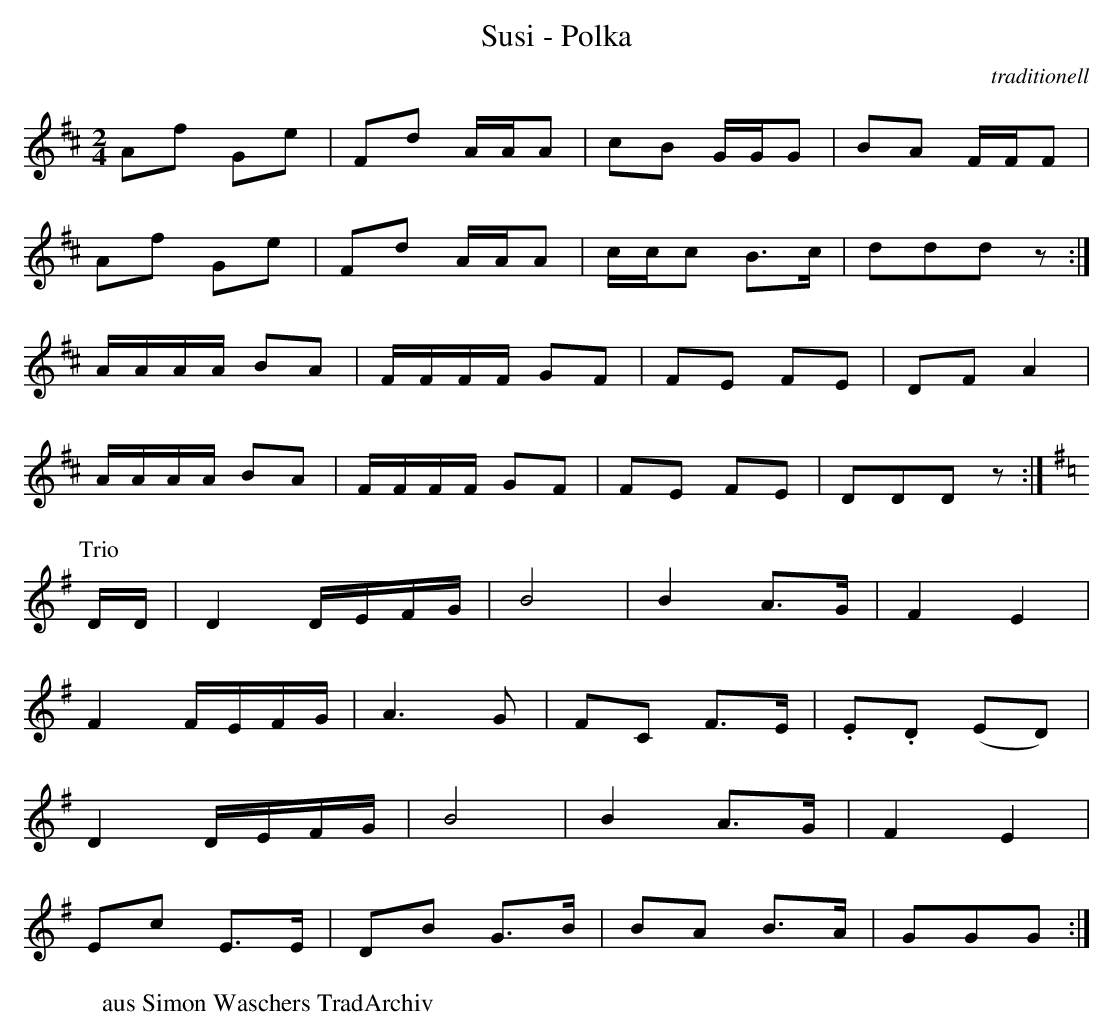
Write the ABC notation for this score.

X:1
T:Susi - Polka
C:traditionell
M:2/4
L:1/16
K:D
A2f2 G2e2 | F2d2 AAA2 | c2B2 GGG2 | B2A2 FFF2 |
A2f2 G2e2 | F2d2 AAA2 | ccc2 B3c | d2d2d2 z2 :|
K:D
AAAA B2A2 | FFFF G2F2 | F2E2 F2E2 | D2F2 A4 |
AAAA B2A2 | FFFF G2F2 | F2E2 F2E2 | D2D2D2 z2 :|
P:Trio
K:G
DD |\
D4 DEFG | B8 | B4 A3G | F4E4 |
F4 FEFG | A6 G2 | F2C2 F3E | .E2.D2 (E2D2) |
D4 DEFG | B8 | B4 A3G | F4 E4 |
E2c2 E3E | D2B2 G3B | B2A2 B3A | G2G2G2 :|
W:aus Simon Waschers TradArchiv

</pre>
</body>
</html>
v
